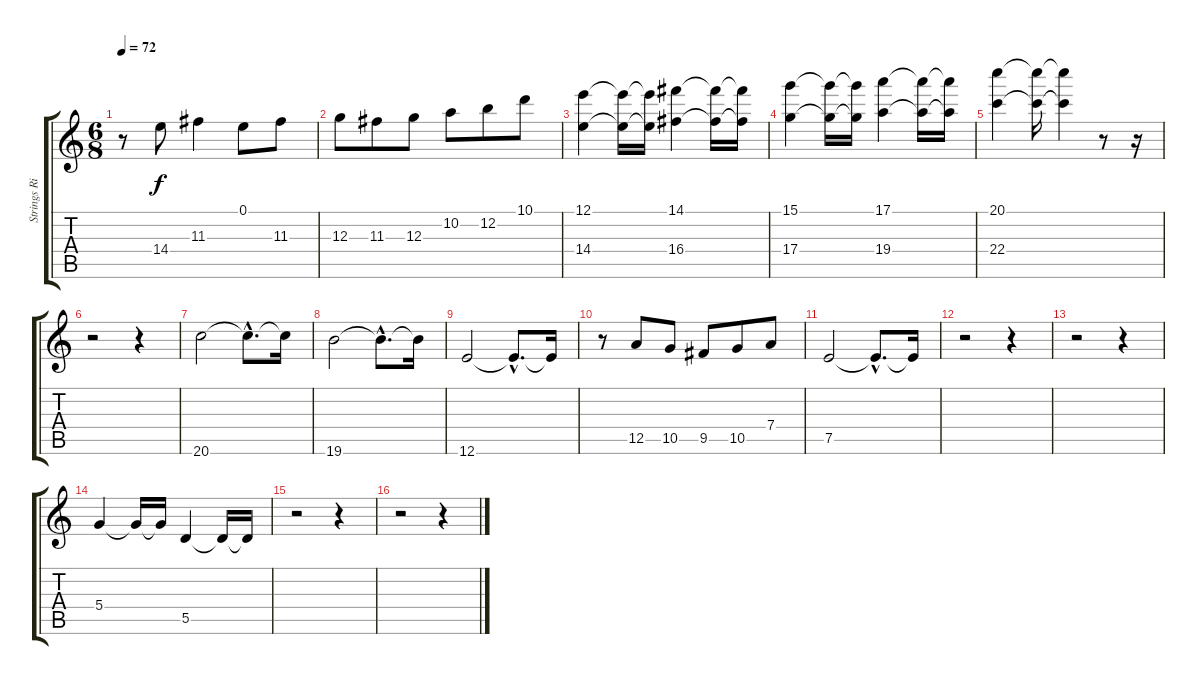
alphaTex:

\track ("Strings Right" "Strings Ri") {instrument stringensemble2}
\staff {score tabs}
\tuning (E5 B4 G4 D4 A3 E3) {hide}
\ts (6 8)
\tempo 72
\clef g2
\ks c
r.8{dy f} 14.4.8 11.3.4 0.1.8 11.3.8 |
12.3.8 11.3.8 12.3.8 10.2.8 12.2.8 10.1.8 |
(12.1 14.4).4 (12.1{t} 14.4{t}).16 (12.1{t} 14.4{t}).16 (14.1 16.4).4 (14.1{t} 16.4{t}).16 (14.1{t} 16.4{t}).16 |
(15.1 17.4).4 (15.1{t} 17.4{t}).16 (15.1{t} 17.4{t}).16 (17.1 19.4).4 (17.1{t} 19.4{t}).16 (17.1{t} 19.4{t}).16 |
(20.1 22.4).4 (20.1{t} 22.4{t}).16 (20.1{t} 22.4{t}).4 r.8 r.16 |
r.2 r.4 |
20.6.2 20.6{hac t}.8{d} 20.6{t}.16 |
19.6.2 19.6{hac t}.8{d} 19.6{t}.16 |
12.6.2 12.6{hac t}.8{d} 12.6{t}.16 |
r.8 12.5.8 10.5.8 9.5.8 10.5.8 7.4.8 |
7.5.2 7.5{hac t}.8{d} 7.5{t}.16 |
r.2 r.4 |
r.2 r.4 |
5.4.4 5.4{t}.16 5.4{t}.16 5.5.4 5.5{t}.16 5.5{t}.16 |
r.2 r.4 |
r.2 r.4
